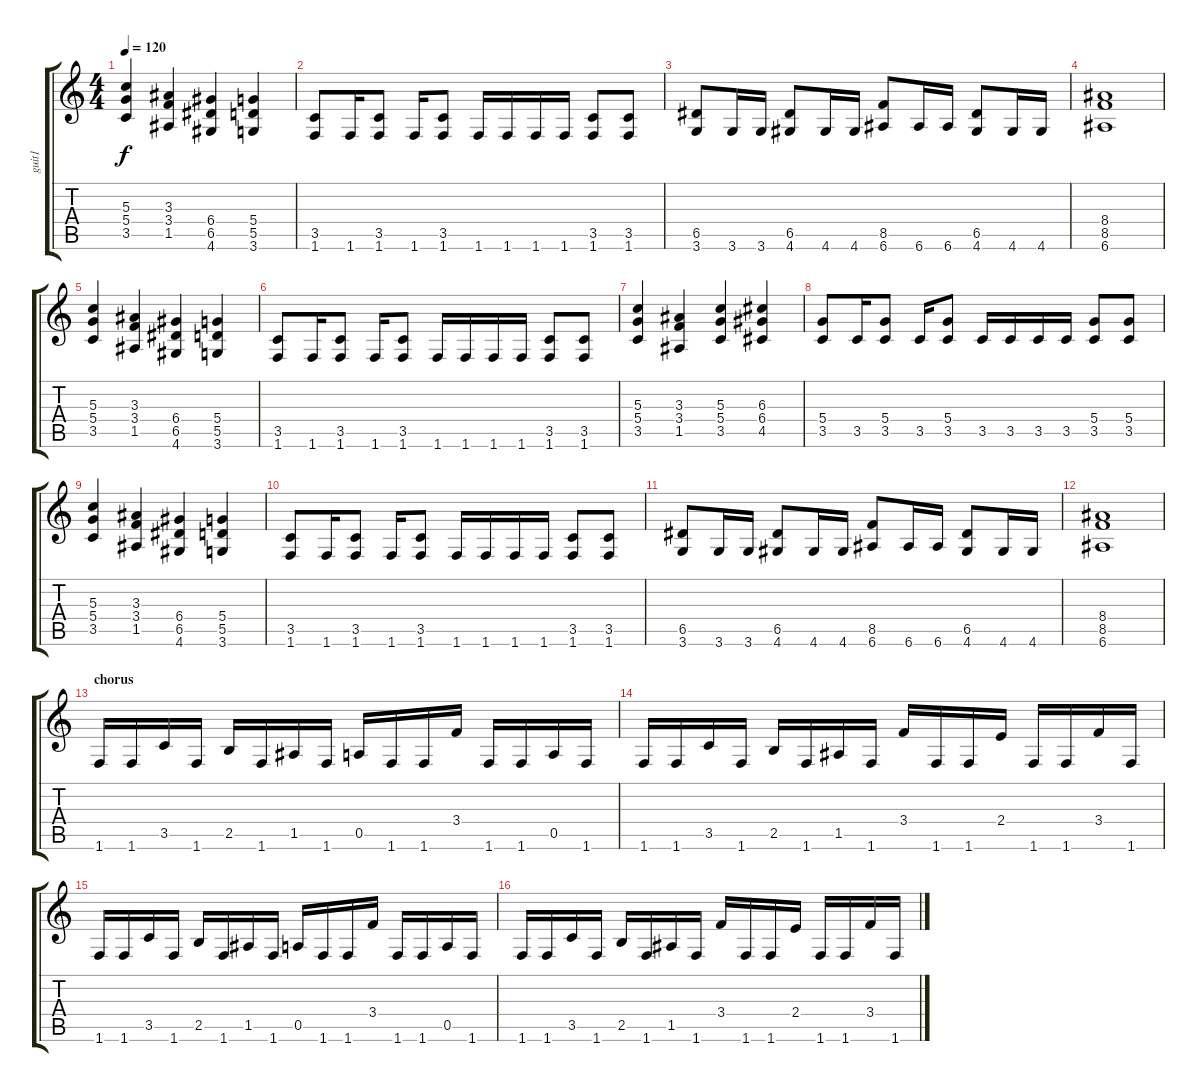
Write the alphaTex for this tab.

\track ("guit1" "guit1") {instrument distortionguitar}
\staff {score tabs}
\tuning (E4 B3 G3 D3 A2 E2) {hide}
\ts (4 4)
\tempo 120
\clef g2
\ks c
(5.3 5.4 3.5).4{dy f} (3.3 3.4 1.5).4 (6.4 6.5 4.6).4 (5.4 5.5 3.6).4 |
(3.5 1.6).8 1.6.16 (3.5 1.6).8 1.6.16 (3.5 1.6).8 1.6.16 1.6.16 1.6.16 1.6.16 (3.5 1.6).8 (3.5 1.6).8 |
(6.5 3.6).8 3.6.16 3.6.16 (6.5 4.6).8 4.6.16 4.6.16 (8.5 6.6).8 6.6.16 6.6.16 (6.5 4.6).8 4.6.16 4.6.16 |
(8.4 8.5 6.6).1 |
(5.3 5.4 3.5).4 (3.3 3.4 1.5).4 (6.4 6.5 4.6).4 (5.4 5.5 3.6).4 |
(3.5 1.6).8 1.6.16 (3.5 1.6).8 1.6.16 (3.5 1.6).8 1.6.16 1.6.16 1.6.16 1.6.16 (3.5 1.6).8 (3.5 1.6).8 |
(5.3 5.4 3.5).4 (3.3 3.4 1.5).4 (5.3 5.4 3.5).4 (6.3 6.4 4.5).4 |
(5.4 3.5).8 3.5.16 (5.4 3.5).8 3.5.16 (5.4 3.5).8 3.5.16 3.5.16 3.5.16 3.5.16 (5.4 3.5).8 (5.4 3.5).8 |
(5.3 5.4 3.5).4 (3.3 3.4 1.5).4 (6.4 6.5 4.6).4 (5.4 5.5 3.6).4 |
(3.5 1.6).8 1.6.16 (3.5 1.6).8 1.6.16 (3.5 1.6).8 1.6.16 1.6.16 1.6.16 1.6.16 (3.5 1.6).8 (3.5 1.6).8 |
(6.5 3.6).8 3.6.16 3.6.16 (6.5 4.6).8 4.6.16 4.6.16 (8.5 6.6).8 6.6.16 6.6.16 (6.5 4.6).8 4.6.16 4.6.16 |
(8.4 8.5 6.6).1 |
\section ("" "chorus")
1.6.16 1.6.16 3.5.16 1.6.16 2.5.16 1.6.16 1.5.16 1.6.16 0.5.16 1.6.16 1.6.16 3.4.16 1.6.16 1.6.16 0.5.16 1.6.16 |
1.6.16 1.6.16 3.5.16 1.6.16 2.5.16 1.6.16 1.5.16 1.6.16 3.4.16 1.6.16 1.6.16 2.4.16 1.6.16 1.6.16 3.4.16 1.6.16 |
1.6.16 1.6.16 3.5.16 1.6.16 2.5.16 1.6.16 1.5.16 1.6.16 0.5.16 1.6.16 1.6.16 3.4.16 1.6.16 1.6.16 0.5.16 1.6.16 |
1.6.16 1.6.16 3.5.16 1.6.16 2.5.16 1.6.16 1.5.16 1.6.16 3.4.16 1.6.16 1.6.16 2.4.16 1.6.16 1.6.16 3.4.16 1.6.16
